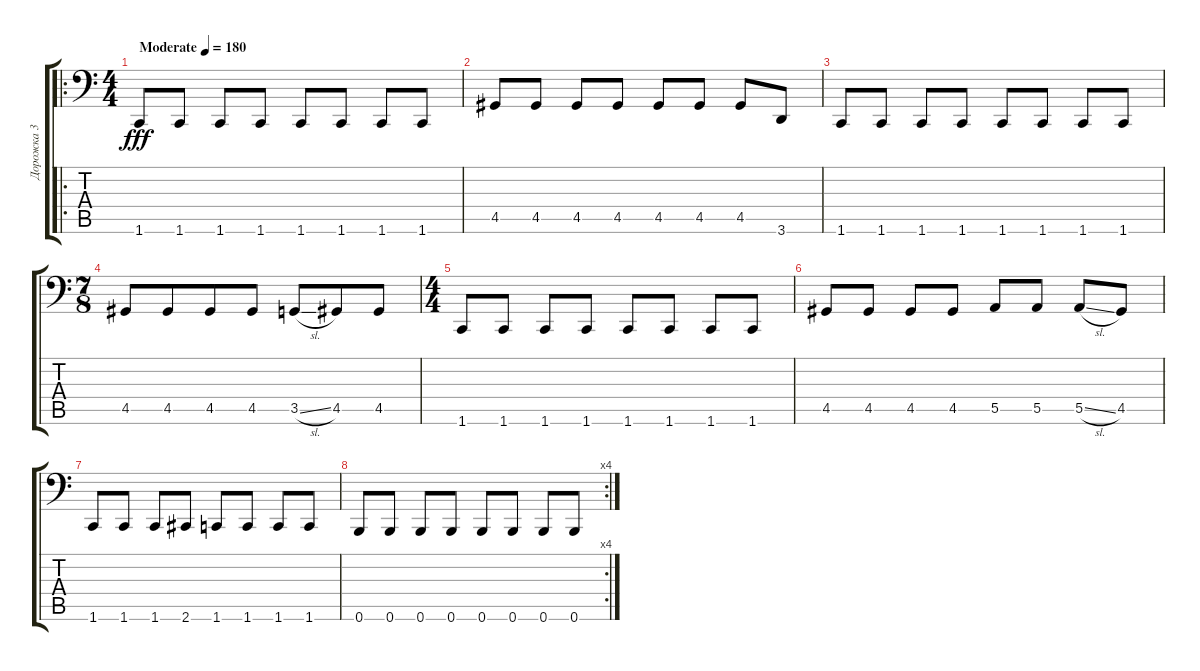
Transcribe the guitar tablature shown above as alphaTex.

\track ("Дорожка 3" "Дорожка 3") {instrument electricbasspick}
\staff {score tabs}
\tuning (B2 Gb2 D2 A1 E1 B0) {hide}
\ro
\ts (4 4)
\tempo (180 "Moderate")
\clef f4
\ks c
1.6.8{dy fff instrument electricbasspick} 1.6.8 1.6.8 1.6.8 1.6.8 1.6.8 1.6.8 1.6.8 |
4.5.8 4.5.8 4.5.8 4.5.8 4.5.8 4.5.8 4.5.8 3.6.8 |
1.6.8 1.6.8 1.6.8 1.6.8 1.6.8 1.6.8 1.6.8 1.6.8 |
\ts (7 8)
4.5.8 4.5.8 4.5.8 4.5.8 3.5{sl}.8 4.5.8 4.5.8 |
\ts (4 4)
1.6.8 1.6.8 1.6.8 1.6.8 1.6.8 1.6.8 1.6.8 1.6.8 |
4.5.8 4.5.8 4.5.8 4.5.8 5.5.8 5.5.8 5.5{sl}.8 4.5.8 |
1.6.8 1.6.8 1.6.8 2.6.8 1.6.8 1.6.8 1.6.8 1.6.8 |
\rc 4
0.6.8 0.6.8 0.6.8 0.6.8 0.6.8 0.6.8 0.6.8 0.6.8
